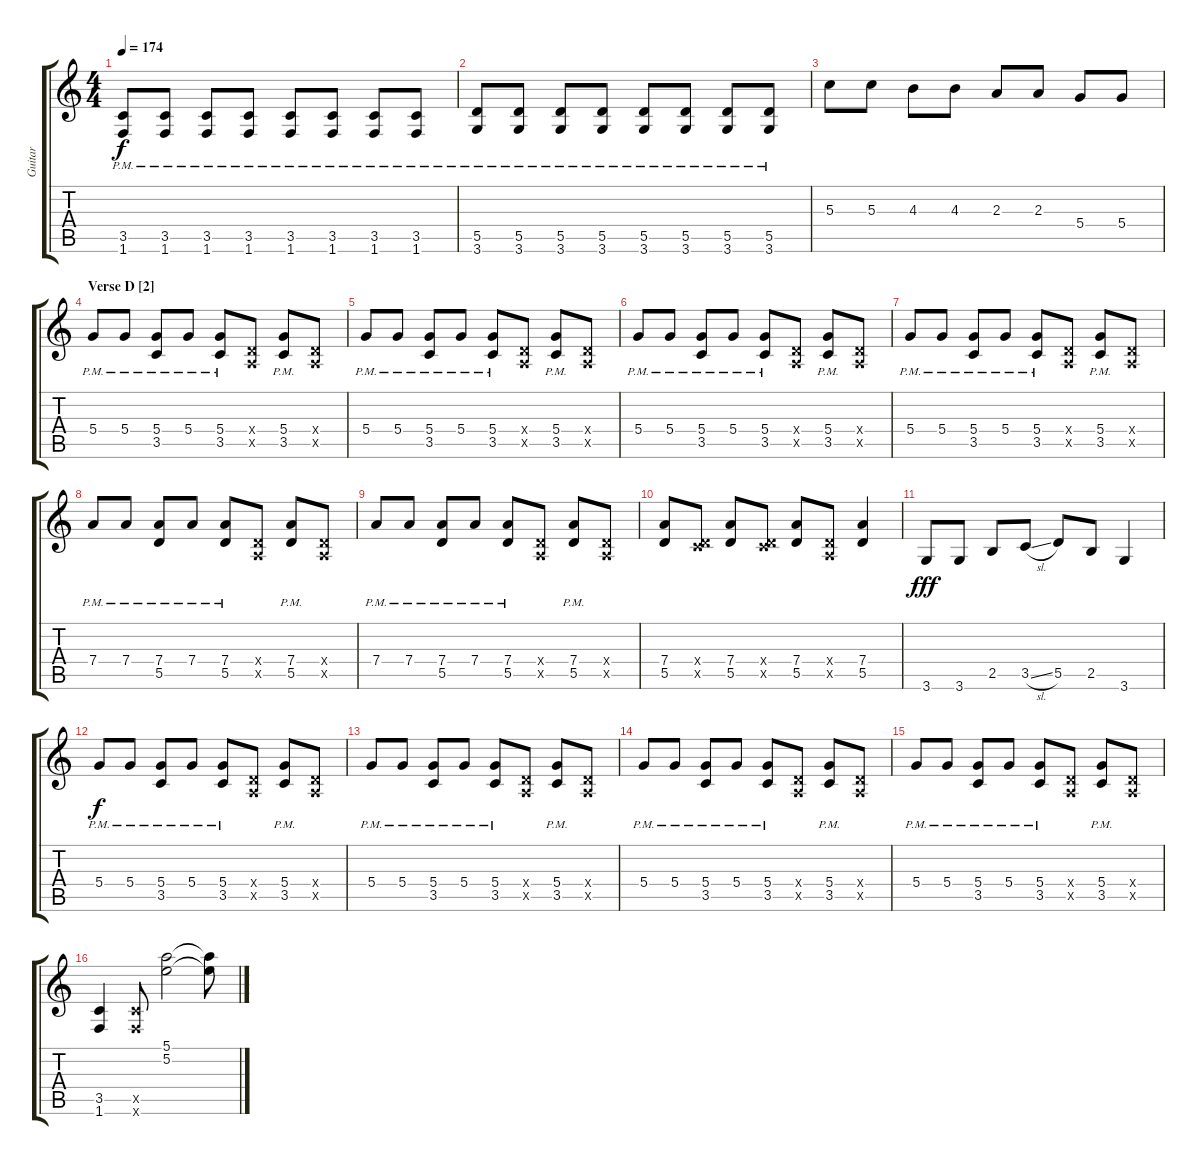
\track ("Guitar" "Guitar") {instrument overdrivenguitar}
\staff {score tabs}
\tuning (E4 B3 G3 D3 A2 E2) {hide}
\ts (4 4)
\tempo 174
\clef g2
\ks c
(3.5{pm} 1.6{pm}).8{dy f} (3.5{pm} 1.6{pm}).8 (3.5{pm} 1.6{pm}).8 (3.5{pm} 1.6{pm}).8 (3.5{pm} 1.6{pm}).8 (3.5{pm} 1.6{pm}).8 (3.5{pm} 1.6{pm}).8 (3.5{pm} 1.6{pm}).8 |
(5.5{pm} 3.6{pm}).8 (5.5{pm} 3.6{pm}).8 (5.5{pm} 3.6{pm}).8 (5.5{pm} 3.6{pm}).8 (5.5{pm} 3.6{pm}).8 (5.5{pm} 3.6{pm}).8 (5.5{pm} 3.6{pm}).8 (5.5{pm} 3.6{pm}).8 |
5.3.8{volume 16} 5.3.8 4.3.8 4.3.8 2.3.8 2.3.8 5.4.8 5.4.8 |
\section ("" "Verse D [2]")
5.4{pm}.8{volume 10} 5.4{pm}.8 (5.4{pm} 3.5{pm}).8 5.4{pm}.8 (5.4{pm} 3.5{pm}).8 (0.4{x} 0.5{x}).8 (5.4{pm} 3.5{pm}).8 (0.4{x} 0.5{x}).8 |
5.4{pm}.8 5.4{pm}.8 (5.4{pm} 3.5{pm}).8 5.4{pm}.8 (5.4{pm} 3.5{pm}).8 (0.4{x} 0.5{x}).8 (5.4{pm} 3.5{pm}).8 (0.4{x} 0.5{x}).8 |
5.4{pm}.8 5.4{pm}.8 (5.4{pm} 3.5{pm}).8 5.4{pm}.8 (5.4{pm} 3.5{pm}).8 (0.4{x} 0.5{x}).8 (5.4{pm} 3.5{pm}).8 (0.4{x} 0.5{x}).8 |
5.4{pm}.8 5.4{pm}.8 (5.4{pm} 3.5{pm}).8 5.4{pm}.8 (5.4{pm} 3.5{pm}).8 (0.4{x} 0.5{x}).8 (5.4{pm} 3.5{pm}).8 (0.4{x} 0.5{x}).8 |
7.4{pm}.8 7.4{pm}.8 (7.4{pm} 5.5{pm}).8 7.4{pm}.8 (7.4{pm} 5.5{pm}).8 (0.4{x} 0.5{x}).8 (7.4{pm} 5.5{pm}).8 (0.4{x} 0.5{x}).8 |
7.4{pm}.8 7.4{pm}.8 (7.4{pm} 5.5{pm}).8 7.4{pm}.8 (7.4{pm} 5.5{pm}).8 (0.4{x} 0.5{x}).8 (7.4{pm} 5.5{pm}).8 (0.4{x} 0.5{x}).8 |
(7.4 5.5).8 (0.4{x} 3.5{x}).8 (7.4 5.5).8 (0.4{x} 3.5{x}).8 (7.4 5.5).8 (0.4{x} 0.5{x}).8 (7.4 5.5).4 |
3.6.8{dy fff} 3.6.8 2.5.8 3.5{sl}.8 5.5.8 2.5.8 3.6.4 |
5.4{pm}.8{dy f} 5.4{pm}.8 (5.4{pm} 3.5{pm}).8 5.4{pm}.8 (5.4{pm} 3.5{pm}).8 (0.4{x} 0.5{x}).8 (5.4{pm} 3.5{pm}).8 (0.4{x} 0.5{x}).8 |
5.4{pm}.8 5.4{pm}.8 (5.4{pm} 3.5{pm}).8 5.4{pm}.8 (5.4{pm} 3.5{pm}).8 (0.4{x} 0.5{x}).8 (5.4{pm} 3.5{pm}).8 (0.4{x} 0.5{x}).8 |
5.4{pm}.8 5.4{pm}.8 (5.4{pm} 3.5{pm}).8 5.4{pm}.8 (5.4{pm} 3.5{pm}).8 (0.4{x} 0.5{x}).8 (5.4{pm} 3.5{pm}).8 (0.4{x} 0.5{x}).8 |
5.4{pm}.8 5.4{pm}.8 (5.4{pm} 3.5{pm}).8 5.4{pm}.8 (5.4{pm} 3.5{pm}).8 (0.4{x} 0.5{x}).8 (5.4{pm} 3.5{pm}).8 (0.4{x} 0.5{x}).8 |
(3.5 1.6).4 (3.5{x} 1.6{x}).8 (5.1 5.2).2 (5.1{t} 5.2{t}).8
